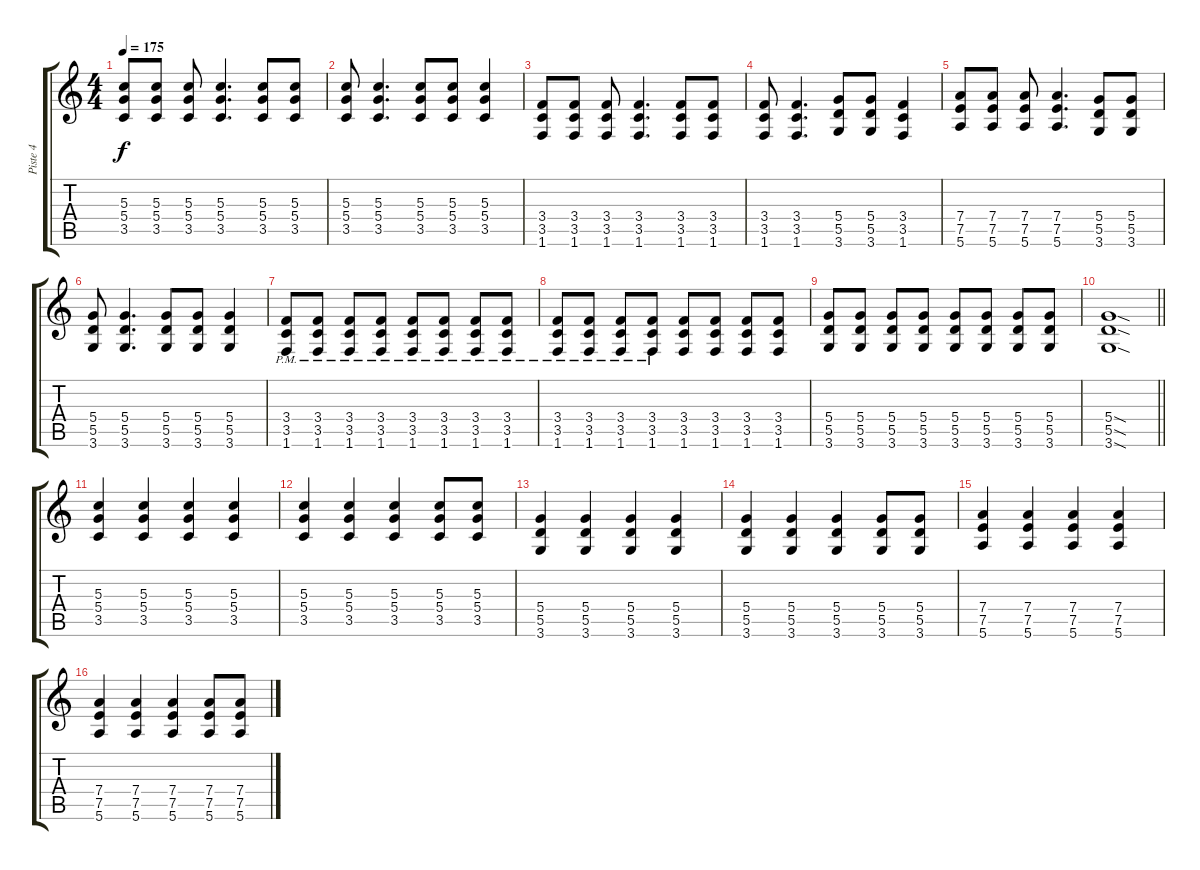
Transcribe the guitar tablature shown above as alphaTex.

\track ("Piste 4" "Piste 4") {instrument overdrivenguitar}
\staff {score tabs}
\tuning (E4 B3 G3 D3 A2 E2) {hide}
\ts (4 4)
\tempo 175
\clef g2
\ks c
(5.3 5.4 3.5).8{dy f} (5.3 5.4 3.5).8 (5.3 5.4 3.5).8 (5.3 5.4 3.5).4{d} (5.3 5.4 3.5).8 (5.3 5.4 3.5).8 |
(5.3 5.4 3.5).8 (5.3 5.4 3.5).4{d} (5.3 5.4 3.5).8 (5.3 5.4 3.5).8 (5.3 5.4 3.5).4 |
(3.4 3.5 1.6).8 (3.4 3.5 1.6).8 (3.4 3.5 1.6).8 (3.4 3.5 1.6).4{d} (3.4 3.5 1.6).8 (3.4 3.5 1.6).8 |
(3.4 3.5 1.6).8 (3.4 3.5 1.6).4{d} (5.4 5.5 3.6).8 (5.4 5.5 3.6).8 (3.4 3.5 1.6).4 |
(7.4 7.5 5.6).8 (7.4 7.5 5.6).8 (7.4 7.5 5.6).8 (7.4 7.5 5.6).4{d} (5.4 5.5 3.6).8 (5.4 5.5 3.6).8 |
(5.4 5.5 3.6).8 (5.4 5.5 3.6).4{d} (5.4 5.5 3.6).8 (5.4 5.5 3.6).8 (5.4 5.5 3.6).4 |
(3.4{pm} 3.5{pm} 1.6{pm}).8 (3.4{pm} 3.5{pm} 1.6{pm}).8 (3.4{pm} 3.5{pm} 1.6{pm}).8 (3.4{pm} 3.5{pm} 1.6{pm}).8 (3.4{pm} 3.5{pm} 1.6{pm}).8 (3.4{pm} 3.5{pm} 1.6{pm}).8 (3.4{pm} 3.5{pm} 1.6{pm}).8 (3.4{pm} 3.5{pm} 1.6{pm}).8 |
(3.4 3.5 1.6{pm}).8 (3.4 3.5 1.6{pm}).8 (3.4 3.5 1.6{pm}).8 (3.4 3.5 1.6{pm}).8 (3.4 3.5 1.6).8 (3.4 3.5 1.6).8 (3.4 3.5 1.6).8 (3.4 3.5 1.6).8 |
(5.4 5.5 3.6).8 (5.4 5.5 3.6).8 (5.4 5.5 3.6).8 (5.4 5.5 3.6).8 (5.4 5.5 3.6).8 (5.4 5.5 3.6).8 (5.4 5.5 3.6).8 (5.4 5.5 3.6).8 |
\barLineRight lightlight
(5.4{sod} 5.5{sod} 3.6{sod}).1 |
(5.3 5.4 3.5).4 (5.3 5.4 3.5).4 (5.3 5.4 3.5).4 (5.3 5.4 3.5).4 |
(5.3 5.4 3.5).4 (5.3 5.4 3.5).4 (5.3 5.4 3.5).4 (5.3 5.4 3.5).8 (5.3 5.4 3.5).8 |
(5.4 5.5 3.6).4 (5.4 5.5 3.6).4 (5.4 5.5 3.6).4 (5.4 5.5 3.6).4 |
(5.4 5.5 3.6).4 (5.4 5.5 3.6).4 (5.4 5.5 3.6).4 (5.4 5.5 3.6).8 (5.4 5.5 3.6).8 |
(7.4 7.5 5.6).4 (7.4 7.5 5.6).4 (7.4 7.5 5.6).4 (7.4 7.5 5.6).4 |
(7.4 7.5 5.6).4 (7.4 7.5 5.6).4 (7.4 7.5 5.6).4 (7.4 7.5 5.6).8 (7.4 7.5 5.6).8
